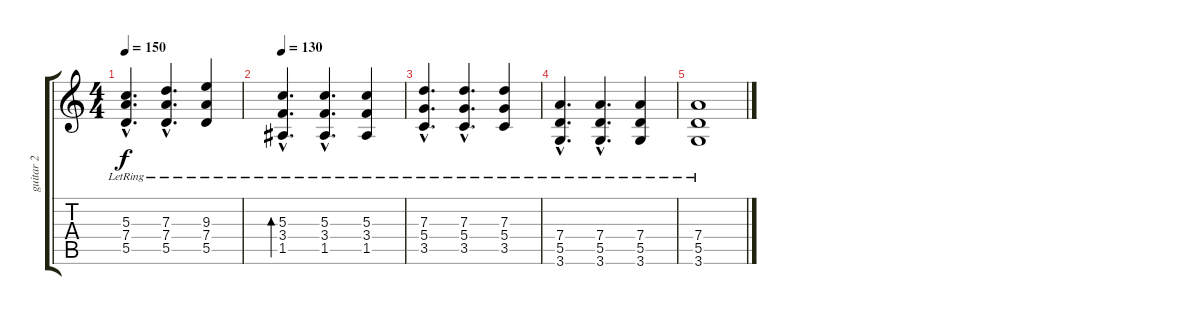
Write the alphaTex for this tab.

\track ("guitar 2" "guitar 2") {instrument acousticguitarnylon}
\staff {score tabs}
\tuning (E4 B3 G3 D3 A2 E2) {hide}
\ts (4 4)
\tempo 150
\clef g2
\ks c
(5.3{hac lr} 7.4{hac lr} 5.5{hac lr}).4{d dy f} (7.3{hac lr} 7.4{hac lr} 5.5{hac lr}).4{d} (9.3{lr} 7.4{lr} 5.5{lr}).4 |
\tempo 130
(5.3{hac lr} 3.4{hac lr} 1.5{hac lr}).4{d bd 60} (5.3{hac lr} 3.4{hac lr} 1.5{hac lr}).4{d} (5.3{lr} 3.4{lr} 1.5{lr}).4 |
(7.3{hac lr} 5.4{hac lr} 3.5{hac lr}).4{d} (7.3{hac lr} 5.4{hac lr} 3.5{hac lr}).4{d} (7.3{lr} 5.4{lr} 3.5{lr}).4 |
(7.4{hac lr} 5.5{hac lr} 3.6{hac lr}).4{d} (7.4{hac lr} 5.5{hac lr} 3.6{hac lr}).4{d} (7.4{lr} 5.5{lr} 3.6{lr}).4 |
(7.4{lr} 5.5{lr} 3.6{lr}).1
